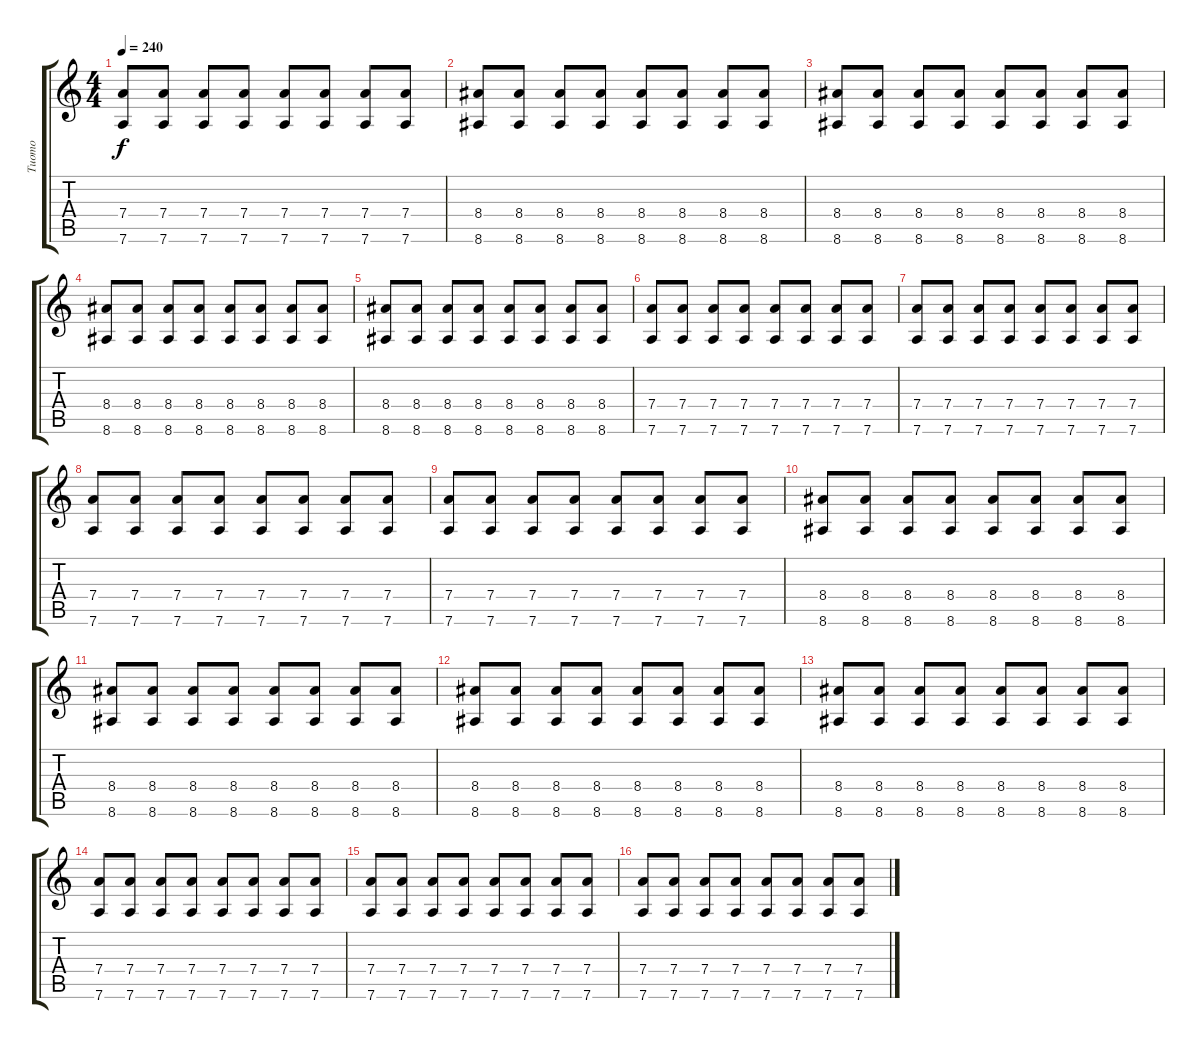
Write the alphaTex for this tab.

\track ("Tuomo" "Tuomo") {instrument distortionguitar}
\staff {score tabs}
\tuning (E4 B3 G3 D3 A2 D2) {hide}
\ts (4 4)
\tempo 240
\clef g2
\ks c
(7.4 7.6).8{dy f} (7.4 7.6).8 (7.4 7.6).8 (7.4 7.6).8 (7.4 7.6).8 (7.4 7.6).8 (7.4 7.6).8 (7.4 7.6).8 |
(8.4 8.6).8 (8.4 8.6).8 (8.4 8.6).8 (8.4 8.6).8 (8.4 8.6).8 (8.4 8.6).8 (8.4 8.6).8 (8.4 8.6).8 |
(8.4 8.6).8 (8.4 8.6).8 (8.4 8.6).8 (8.4 8.6).8 (8.4 8.6).8 (8.4 8.6).8 (8.4 8.6).8 (8.4 8.6).8 |
(8.4 8.6).8 (8.4 8.6).8 (8.4 8.6).8 (8.4 8.6).8 (8.4 8.6).8 (8.4 8.6).8 (8.4 8.6).8 (8.4 8.6).8 |
(8.4 8.6).8 (8.4 8.6).8 (8.4 8.6).8 (8.4 8.6).8 (8.4 8.6).8 (8.4 8.6).8 (8.4 8.6).8 (8.4 8.6).8 |
(7.4 7.6).8 (7.4 7.6).8 (7.4 7.6).8 (7.4 7.6).8 (7.4 7.6).8 (7.4 7.6).8 (7.4 7.6).8 (7.4 7.6).8 |
(7.4 7.6).8 (7.4 7.6).8 (7.4 7.6).8 (7.4 7.6).8 (7.4 7.6).8 (7.4 7.6).8 (7.4 7.6).8 (7.4 7.6).8 |
(7.4 7.6).8 (7.4 7.6).8 (7.4 7.6).8 (7.4 7.6).8 (7.4 7.6).8 (7.4 7.6).8 (7.4 7.6).8 (7.4 7.6).8 |
(7.4 7.6).8 (7.4 7.6).8 (7.4 7.6).8 (7.4 7.6).8 (7.4 7.6).8 (7.4 7.6).8 (7.4 7.6).8 (7.4 7.6).8 |
(8.4 8.6).8 (8.4 8.6).8 (8.4 8.6).8 (8.4 8.6).8 (8.4 8.6).8 (8.4 8.6).8 (8.4 8.6).8 (8.4 8.6).8 |
(8.4 8.6).8 (8.4 8.6).8 (8.4 8.6).8 (8.4 8.6).8 (8.4 8.6).8 (8.4 8.6).8 (8.4 8.6).8 (8.4 8.6).8 |
(8.4 8.6).8 (8.4 8.6).8 (8.4 8.6).8 (8.4 8.6).8 (8.4 8.6).8 (8.4 8.6).8 (8.4 8.6).8 (8.4 8.6).8 |
(8.4 8.6).8 (8.4 8.6).8 (8.4 8.6).8 (8.4 8.6).8 (8.4 8.6).8 (8.4 8.6).8 (8.4 8.6).8 (8.4 8.6).8 |
(7.4 7.6).8 (7.4 7.6).8 (7.4 7.6).8 (7.4 7.6).8 (7.4 7.6).8 (7.4 7.6).8 (7.4 7.6).8 (7.4 7.6).8 |
(7.4 7.6).8 (7.4 7.6).8 (7.4 7.6).8 (7.4 7.6).8 (7.4 7.6).8 (7.4 7.6).8 (7.4 7.6).8 (7.4 7.6).8 |
(7.4 7.6).8 (7.4 7.6).8 (7.4 7.6).8 (7.4 7.6).8 (7.4 7.6).8 (7.4 7.6).8 (7.4 7.6).8 (7.4 7.6).8
